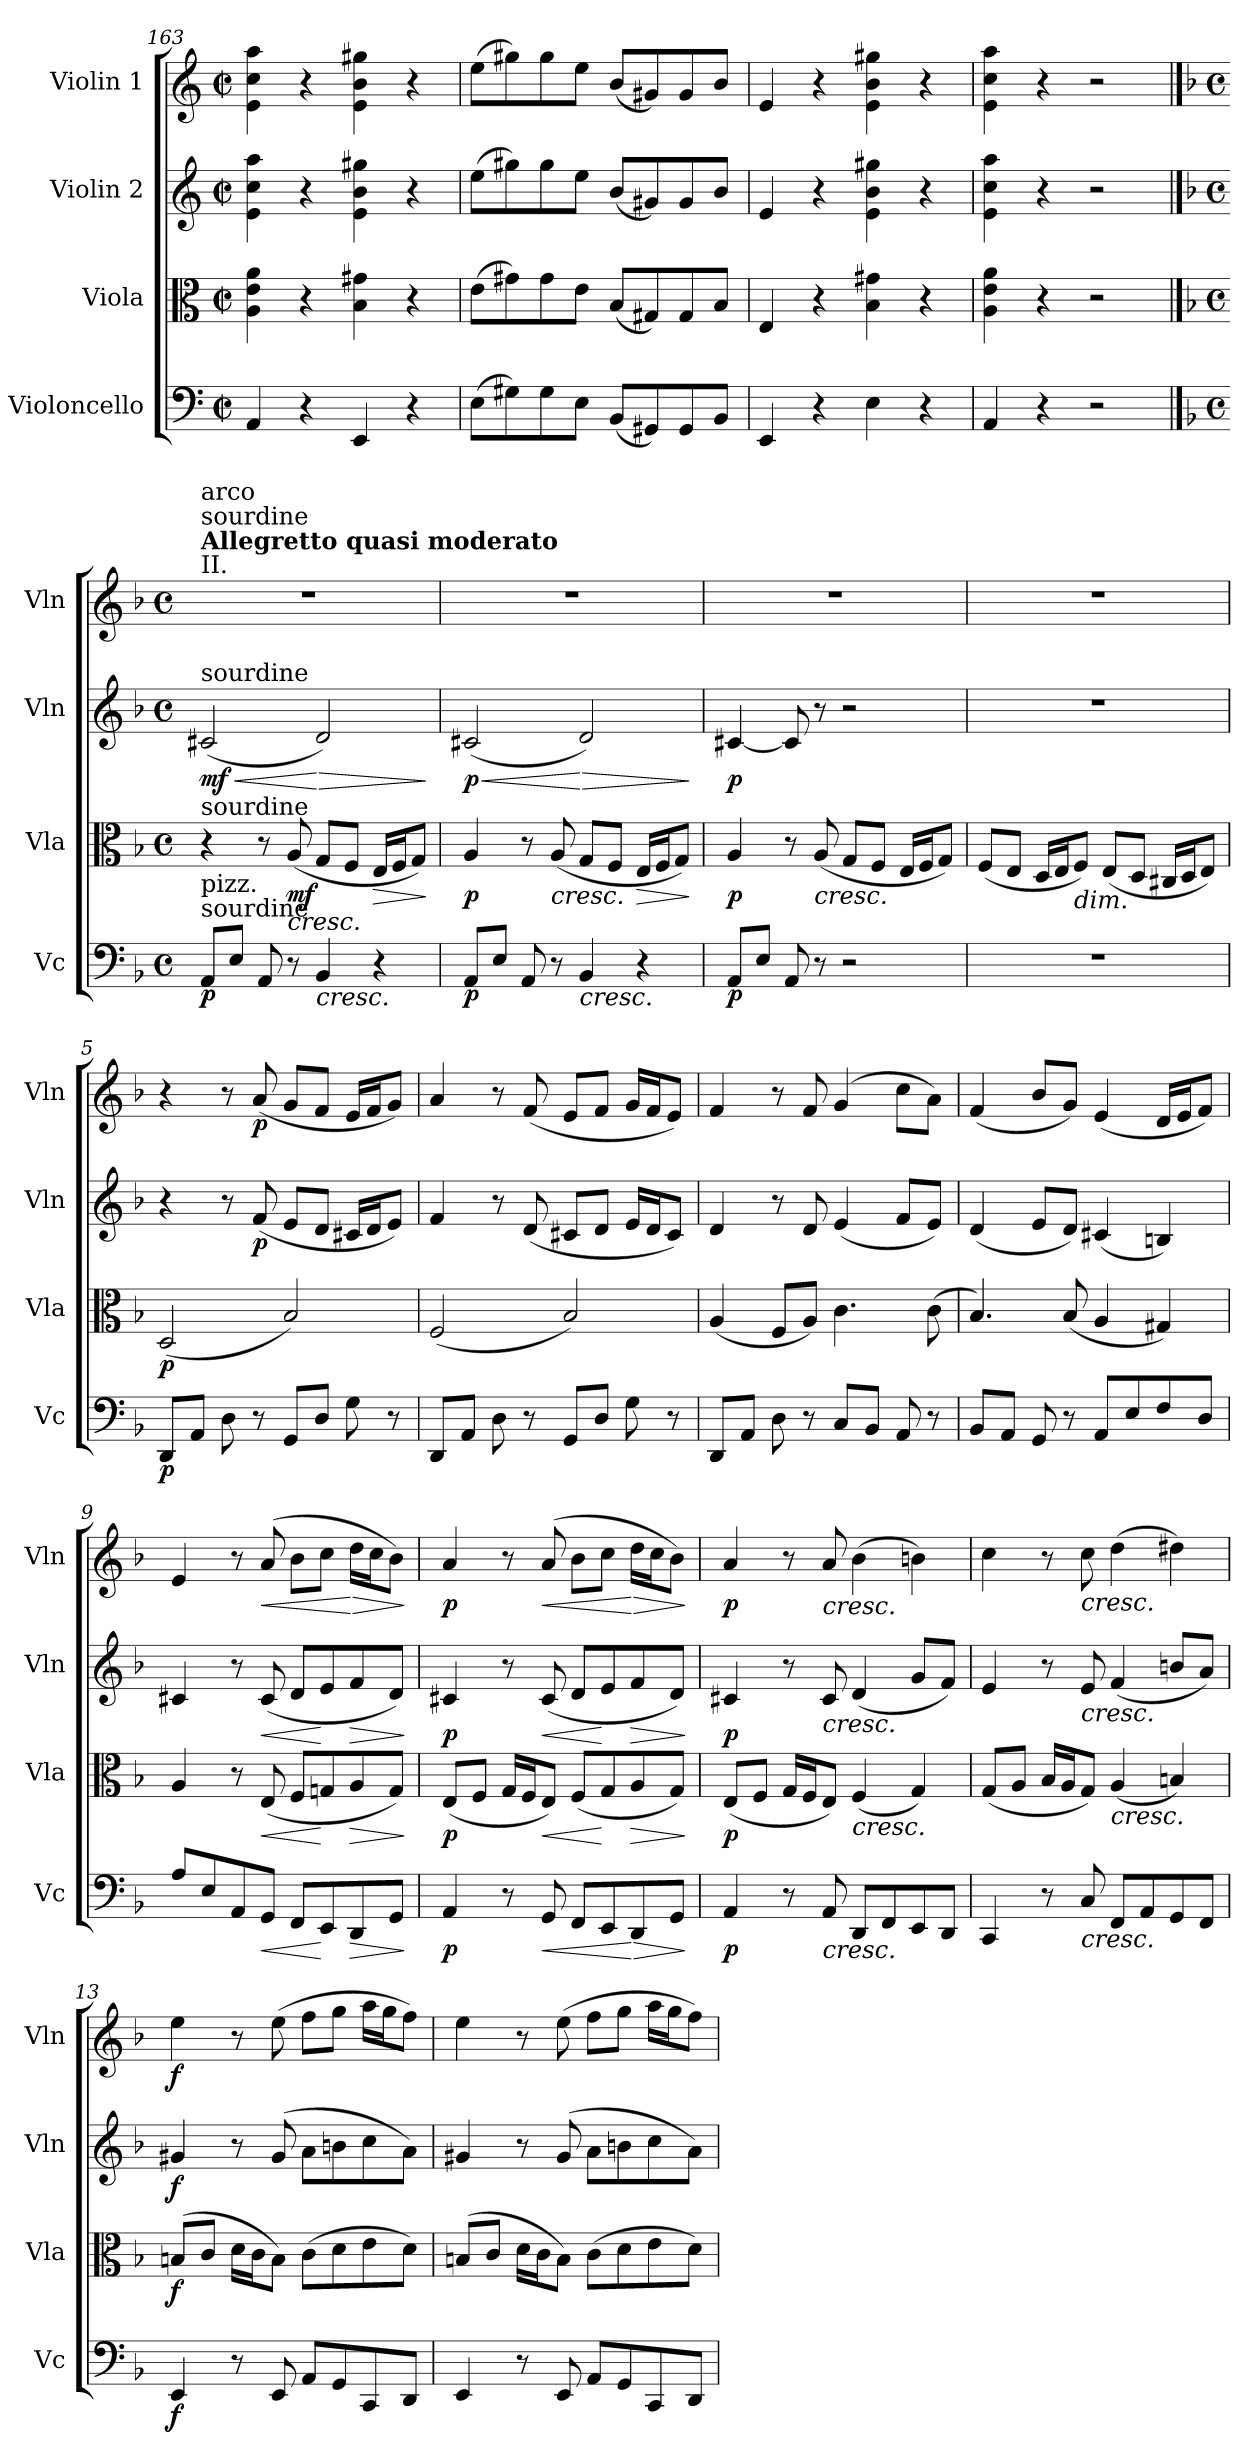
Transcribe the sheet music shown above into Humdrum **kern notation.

**kern	**dynam	**kern	**dynam	**kern	**dynam	**kern	**dynam
*part4	*part4	*part3	*part3	*part2	*part2	*part1	*part1
*staff4	*staff4	*staff3	*staff3	*staff2	*staff2	*staff1	*staff1
*I"Violoncello	*	*I"Viola	*	*I"Violin 2	*	*I"Violin 1	*
*I'Vc	*	*I'Vla	*	*I'Vln	*	*I'Vln	*
*clefF4	*	*clefC3	*	*clefG2	*	*clefG2	*
*k[]	*	*k[]	*	*k[]	*	*k[]	*
*M2/2	*	*M2/2	*	*M2/2	*	*M2/2	*
*met(c|)	*	*met(c|)	*	*met(c|)	*	*met(c|)	*
=163	=163	=163	=163	=163	=163	=163	=163
4AA/	.	4A\ 4e\ 4a\	.	4e\ 4cc\ 4aa\	.	4e\ 4cc\ 4aa\	.
4r	.	4r	.	4r	.	4r	.
4EE/	.	4B\ 4g#X\	.	4e\ 4b\ 4gg#X\	.	4e\ 4b\ 4gg#X\	.
4r	.	4r	.	4r	.	4r	.
=164	=164	=164	=164	=164	=164	=164	=164
(8E\L	.	(8e\L	.	(8ee\L	.	(8ee\L	.
8G#X\)	.	8g#X\)	.	8gg#X\)	.	8gg#X\)	.
8G#\	.	8g#\	.	8gg#\	.	8gg#\	.
8E\J	.	8e\J	.	8ee\J	.	8ee\J	.
(8BB/L	.	(8B/L	.	(8b/L	.	(8b/L	.
8GG#X/)	.	8G#X/)	.	8g#X/)	.	8g#X/)	.
8GG#/	.	8G#/	.	8g#/	.	8g#/	.
8BB/J	.	8B/J	.	8b/J	.	8b/J	.
=165	=165	=165	=165	=165	=165	=165	=165
4EE/	.	4E/	.	4e/	.	4e/	.
4r	.	4r	.	4r	.	4r	.
4E\	.	4B\ 4g#X\	.	4e\ 4b\ 4gg#X\	.	4e\ 4b\ 4gg#X\	.
4r	.	4r	.	4r	.	4r	.
=166	=166	=166	=166	=166	=166	=166	=166
4AA/	.	4A\ 4e\ 4a\	.	4e\ 4cc\ 4aa\	.	4e\ 4cc\ 4aa\	.
4r	.	4r	.	4r	.	4r	.
2r	.	2r	.	2r	.	2r	.
!!LO:PB:g=z
==1	==1	==1	==1	==1	==1	==1	==1
*k[b-]	*	*k[b-]	*	*k[b-]	*	*k[b-]	*
*M4/4	*	*M4/4	*	*M4/4	*	*M4/4	*
*met(c)	*	*met(c)	*	*met(c)	*	*met(c)	*
!	!	!	!	!	!	!LO:TX:a:t=II.	!
!	!	!	!	!	!	!LO:TX:a:B:t=Allegretto quasi moderato	!
!	!	!	!	!	!	!LO:TX:a:t=sourdine	!
!	!	!	!	!	!	!LO:TX:a:t=arco	!
!	!	!	!	!LO:TX:a:t=sourdine	!	!	!
!	!	!LO:TX:a:t=sourdine	!	!	!	!	!
!LO:TX:a:t=sourdine	!	!	!	!	!	!	!
!LO:TX:a:t=pizz.	!	!	!	!	!	!	!
!	!LO:DY:b	!	!	!	!LO:HP:b	!	!
!	!	!	!	!	!LO:DY:n=1:b	!	!
8AA/L	p	4r	.	(2c#X/	< mf	1r	.
8E/J	.	.	.	.	.	.	.
8AA/	.	8r	.	.	.	.	.
!	!	!LO:TX:b:i:t=cresc.	!	!	!	!	!
!	!	!	!LO:DY:b	!	!	!	!
8r	.	(8A/	mf	.	.	.	.
!LO:TX:b:i:t=cresc.	!	!	!	!	!	!	!
!	!	!	!	!	!LO:HP:n=1:b	!	!
4BB-/	.	8G/L	.	2d/)	[ >	.	.
.	.	8F/J	.	.	.	.	.
!	!	!	!LO:HP:b	!	!	!	!
4r	.	16E/LL	>	.	.	.	.
.	.	16F/J	.	.	.	.	.
.	.	8G/J)	.	.	.	.	.
.	.	.	]	.	]	.	.
=2	=2	=2	=2	=2	=2	=2	=2
!	!LO:DY:b	!	!LO:DY:b	!	!LO:HP:b	!	!
!	!	!	!	!	!LO:DY:n=1:b	!	!
8AA/L	p	4A/	p	(2c#X/	< p	1r	.
8E/J	.	.	.	.	.	.	.
8AA/	.	8r	.	.	.	.	.
!	!	!LO:TX:b:i:t=cresc.	!	!	!	!	!
8r	.	(8A/	.	.	.	.	.
!LO:TX:b:i:t=cresc.	!	!	!	!	!	!	!
!	!	!	!	!	!LO:HP:n=1:b	!	!
4BB-/	.	8G/L	.	2d/)	[ >	.	.
.	.	8F/J	.	.	.	.	.
!	!	!	!LO:HP:b	!	!	!	!
4r	.	16E/LL	>	.	.	.	.
.	.	16F/J	.	.	.	.	.
.	.	8G/J)	.	.	.	.	.
.	.	.	]	.	]	.	.
=3	=3	=3	=3	=3	=3	=3	=3
!	!LO:DY:b	!	!LO:DY:b	!	!LO:DY:b	!	!
8AA/L	p	4A/	p	[4c#X/	p	1r	.
8E/J	.	.	.	.	.	.	.
8AA/	.	8r	.	8c#/]	.	.	.
!	!	!LO:TX:b:i:t=cresc.	!	!	!	!	!
8r	.	(8A/	.	8r	.	.	.
2r	.	8G/L	.	2r	.	.	.
.	.	8F/J	.	.	.	.	.
.	.	16E/LL	.	.	.	.	.
.	.	16F/J	.	.	.	.	.
.	.	8G/J)	.	.	.	.	.
!!LO:LB:g=z
=4	=4	=4	=4	=4	=4	=4	=4
1r	.	(8F/L	.	1r	.	1r	.
.	.	8E/J	.	.	.	.	.
.	.	16D/LL	.	.	.	.	.
.	.	16E/J	.	.	.	.	.
!	!	!LO:TX:b:i:t=dim.	!	!	!	!	!
.	.	8F/J)	.	.	.	.	.
.	.	(8E/L	.	.	.	.	.
.	.	8D/J	.	.	.	.	.
.	.	16C#X/LL	.	.	.	.	.
.	.	16D/J	.	.	.	.	.
.	.	8E/J)	.	.	.	.	.
=5	=5	=5	=5	=5	=5	=5	=5
!	!LO:DY:b	!	!LO:DY:b	!	!	!	!
8DD/L	p	(2D/	p	4r	.	4r	.
8AA/J	.	.	.	.	.	.	.
8D\	.	.	.	8r	.	8r	.
!	!	!	!	!	!LO:DY:b	!	!LO:DY:b
8r	.	.	.	(8f/	p	(8a/	p
8GG/L	.	2B-/)	.	8e/L	.	8g/L	.
8D/J	.	.	.	8d/J	.	8f/J	.
8G\	.	.	.	16c#X/LL	.	16e/LL	.
.	.	.	.	16d/J	.	16f/J	.
8r	.	.	.	8e/J)	.	8g/J)	.
=6	=6	=6	=6	=6	=6	=6	=6
8DD/L	.	(2F/	.	4f/	.	4a/	.
8AA/J	.	.	.	.	.	.	.
8D\	.	.	.	8r	.	8r	.
8r	.	.	.	(8d/	.	(8f/	.
8GG/L	.	2B-/)	.	8c#X/L	.	8e/L	.
8D/J	.	.	.	8d/J	.	8f/J	.
8G\	.	.	.	16e/LL	.	16g/LL	.
.	.	.	.	16d/J	.	16f/J	.
8r	.	.	.	8c#/J)	.	8e/J)	.
!!LO:LB:g=z
=7	=7	=7	=7	=7	=7	=7	=7
8DD/L	.	(4A/	.	4d/	.	4f/	.
8AA/J	.	.	.	.	.	.	.
8D\	.	8F/L	.	8r	.	8r	.
8r	.	8A/J)	.	8d/	.	8f/	.
8C/L	.	4.c\	.	(4e/	.	(4g/	.
8BB-/J	.	.	.	.	.	.	.
8AA/	.	.	.	8f/L	.	8cc\L	.
8r	.	(8c\	.	8e/J)	.	8a\J)	.
=8	=8	=8	=8	=8	=8	=8	=8
8BB-/L	.	4.B-/)	.	(4d/	.	(4f/	.
8AA/J	.	.	.	.	.	.	.
8GG/	.	.	.	8e/L	.	8b-/L	.
8r	.	(8B-/	.	8d/J)	.	8g/J)	.
8AA/L	.	4A/	.	(4c#X/	.	(4e/	.
8E/	.	.	.	.	.	.	.
8F/	.	4G#X/)	.	4Bn/)	.	16d/LL	.
.	.	.	.	.	.	16e/J	.
8D/J	.	.	.	.	.	8f/J)	.
=9	=9	=9	=9	=9	=9	=9	=9
8A/L	.	4A/	.	4c#X/	.	4e/	.
8E/	.	.	.	.	.	.	.
8AA/	.	8r	.	8r	.	8r	.
!	!LO:HP:b	!	!LO:HP:b	!	!LO:HP:b	!	!LO:HP:b
8GG/J	<	(8E/	<	(8c#/	<	(8a/	<
8FF/L	.	8F/L	.	8d/L	.	8b-\L	.
8EE/	[	8Gn/	[	8e/	[	8cc\J	.
!	!LO:HP:b	!	!LO:HP:b	!	!LO:HP:b	!	!LO:HP:n=1:b
8DD/	>	8A/	>	8f/	>	16dd\LL	[ >
.	.	.	.	.	.	16cc\J	.
8GG/J	.	8G/J)	.	8d/J)	.	8b-\J)	.
.	]	.	]	.	]	.	]
!!LO:LB:g=z
=10	=10	=10	=10	=10	=10	=10	=10
!	!LO:DY:b	!	!LO:DY:b	!	!LO:DY:b	!	!LO:DY:b
4AA/	p	(8E/L	p	4c#X/	p	4a/	p
.	.	8F/J	.	.	.	.	.
8r	.	16G/LL	.	8r	.	8r	.
.	.	16F/J	.	.	.	.	.
!	!LO:HP:b	!	!LO:HP:b	!	!LO:HP:b	!	!LO:HP:b
8GG/	<	8E/J)	<	(8c#/	<	(8a/	<
8FF/L	.	(8F/L	.	8d/L	.	8b-\L	.
8EE/	.	8G/	[	8e/	[	8cc\J	.
!	!LO:HP:n=1:b	!	!LO:HP:b	!	!LO:HP:b	!	!LO:HP:n=1:b
8DD/	[ >	8A/	>	8f/	>	16dd\LL	[ >
.	.	.	.	.	.	16cc\J	.
8GG/J	.	8G/J)	.	8d/J)	.	8b-\J)	.
.	]	.	]	.	]	.	]
=11	=11	=11	=11	=11	=11	=11	=11
!	!LO:DY:b	!	!LO:DY:b	!	!LO:DY:b	!	!LO:DY:b
4AA/	p	(8E/L	p	4c#X/	p	4a/	p
.	.	8F/J	.	.	.	.	.
8r	.	16G/LL	.	8r	.	8r	.
.	.	16F/J	.	.	.	.	.
!	!	!	!	!	!	!LO:TX:b:i:t=cresc.	!
!	!	!	!	!LO:TX:b:i:t=cresc.	!	!	!
!LO:TX:b:i:t=cresc.	!	!	!	!	!	!	!
8AA/	.	8E/J)	.	8c#/	.	8a/	.
!	!	!LO:TX:b:i:t=cresc.	!	!	!	!	!
8DD/L	.	(4F/	.	(4d/	.	(4b-\	.
8FF/	.	.	.	.	.	.	.
8EE/	.	4G/)	.	8g/L	.	4bn\)	.
8DD/J	.	.	.	8f/J)	.	.	.
=12	=12	=12	=12	=12	=12	=12	=12
4CC/	.	(8G/L	.	4e/	.	4cc\	.
.	.	8A/J	.	.	.	.	.
8r	.	16B-/LL	.	8r	.	8r	.
.	.	16A/J	.	.	.	.	.
!	!	!	!	!	!	!LO:TX:b:i:t=cresc.	!
!	!	!	!	!LO:TX:b:i:t=cresc.	!	!	!
!LO:TX:b:i:t=cresc.	!	!	!	!	!	!	!
8C/	.	8G/J)	.	8e/	.	8cc\	.
!	!	!LO:TX:b:i:t=cresc.	!	!	!	!	!
8FF/L	.	(4A/	.	(4f/	.	(4dd\	.
8AA/	.	.	.	.	.	.	.
8GG/	.	4Bn/)	.	8bn/L	.	4dd#X\)	.
8FF/J	.	.	.	8a/J)	.	.	.
!!LO:PB:g=z
=13	=13	=13	=13	=13	=13	=13	=13
!	!LO:DY:b	!	!LO:DY:b	!	!LO:DY:b	!	!LO:DY:b
4EE/	f	(8Bn/L	f	4g#X/	f	4ee\	f
.	.	8c/J	.	.	.	.	.
8r	.	16d\LL	.	8r	.	8r	.
.	.	16c\J	.	.	.	.	.
8EE/	.	8B\J)	.	(8g#/	.	(8ee\	.
8AA/L	.	(8c\L	.	8a\L	.	8ff\L	.
8GG/	.	8d\	.	8bn\	.	8gg\J	.
8CC/	.	8e\	.	8cc\	.	16aa\LL	.
.	.	.	.	.	.	16gg\J	.
8DD/J	.	8d\J)	.	8a\J)	.	8ff\J)	.
=14	=14	=14	=14	=14	=14	=14	=14
4EE/	.	(8Bn/L	.	4g#X/	.	4ee\	.
.	.	8c/J	.	.	.	.	.
8r	.	16d\LL	.	8r	.	8r	.
.	.	16c\J	.	.	.	.	.
8EE/	.	8B\J)	.	(8g#/	.	(8ee\	.
8AA/L	.	(8c\L	.	8a\L	.	8ff\L	.
8GG/	.	8d\	.	8bn\	.	8gg\J	.
8CC/	.	8e\	.	8cc\	.	16aa\LL	.
.	.	.	.	.	.	16gg\J	.
8DD/J	.	8d\J)	.	8a\J)	.	8ff\J)	.
=	=	=	=	=	=	=	=
*-	*-	*-	*-	*-	*-	*-	*-
